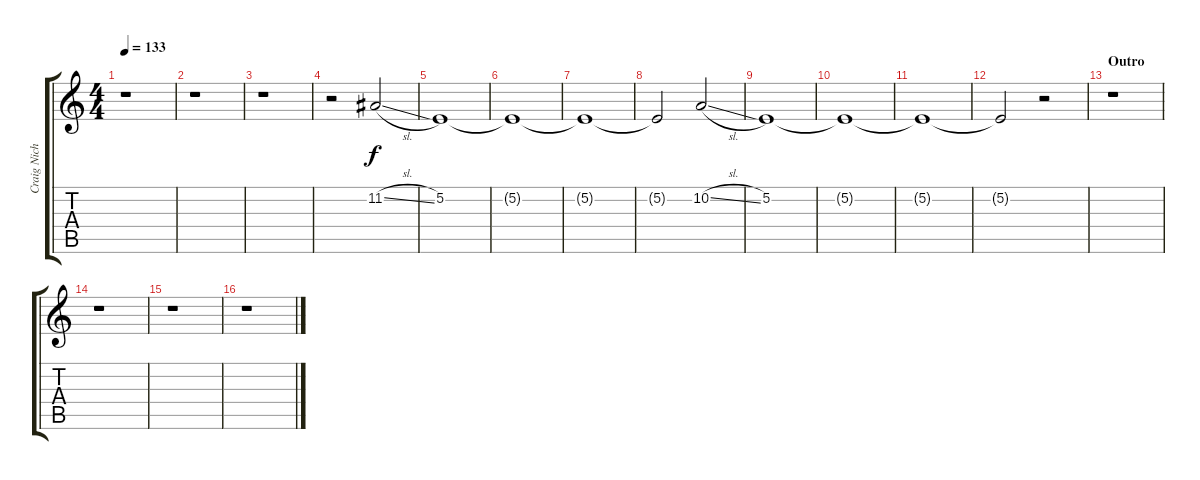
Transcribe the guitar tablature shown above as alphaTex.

\track ("Craig Nicholls Voice" "Craig Nich") {instrument clarinet}
\staff {score tabs}
\tuning (E4 B3 G3 D3 A2 E2) {hide}
\ts (4 4)
\tempo 133
\clef g2
\ks c
r.1{dy f} |
r.1 |
r.1 |
r.2{volume 12} 11.2{sl}.2 |
5.2.1 |
5.2{t}.1{volume 8} |
5.2{t}.1 |
5.2{t}.2 10.2{sl}.2{volume 12} |
5.2.1 |
5.2{t}.1{volume 8} |
5.2{t}.1 |
5.2{t}.2 r.2 |
\section ("" "Outro")
r.1 |
r.1 |
r.1 |
r.1
